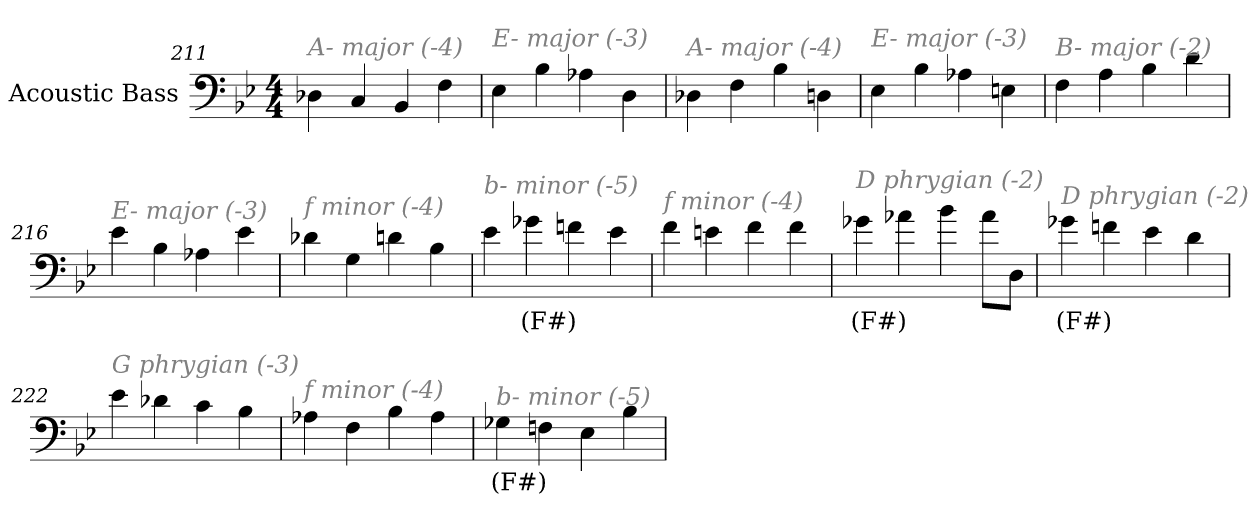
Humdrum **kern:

**kern	**text
*part1	*part1
*staff1	*staff1
*I"Acoustic Bass	*
*clefF4	*
*ITrd7c12	*
*k[b-e-]	*
*B-:	*
*M4/4	*
=211	=211
!LO:TX:i:color=#808080:t=A- major (-4)	!
4DD-X	.
4CC	.
4BBB-	.
4FF	.
=212	=212
!LO:TX:i:color=#808080:t=E- major (-3)	!
4EE-	.
4BB-	.
4AA-X	.
4DD	.
=213	=213
!LO:TX:i:color=#808080:t=A- major (-4)	!
4DD-X	.
4FF	.
4BB-	.
4DDn	.
=214	=214
!LO:TX:i:color=#808080:t=E- major (-3)	!
4EE-	.
4BB-	.
4AA-X	.
4EEn	.
=215	=215
!LO:TX:i:color=#808080:t=B- major (-2)	!
4FF	.
4AA	.
4BB-	.
4D	.
=216	=216
!LO:TX:i:color=#808080:t=E- major (-3)	!
4E-	.
4BB-	.
4AA-X	.
4E-	.
=217	=217
!LO:TX:i:color=#808080:t=f minor (-4)	!
4D-X	.
4GG	.
4Dn	.
4BB-	.
=218	=218
!LO:TX:i:color=#808080:t=b- minor (-5)	!
4E-	.
4G-Xi	(F#)
4Fn	.
4E-	.
=219	=219
!LO:TX:i:color=#808080:t=f minor (-4)	!
4F	.
4En	.
4F	.
4F	.
=220	=220
!LO:TX:i:color=#808080:t=D phrygian (-2)	!
4G-Xi	(F#)
4A-X	.
4B-	.
8A-L	.
8DDJ	.
=221	=221
!LO:TX:i:color=#808080:t=D phrygian (-2)	!
4G-Xi	(F#)
4Fn	.
4E-	.
4D	.
=222	=222
!LO:TX:i:color=#808080:t=G phrygian (-3)	!
4E-	.
4D-X	.
4C	.
4BB-	.
=223	=223
!LO:TX:i:color=#808080:t=f minor (-4)	!
4AA-X	.
4FF	.
4BB-	.
4AA-	.
=224	=224
!LO:TX:i:color=#808080:t=b- minor (-5)	!
4GG-Xi	(F#)
4FFn	.
4EE-	.
4BB-	.
=	=
*-	*-
